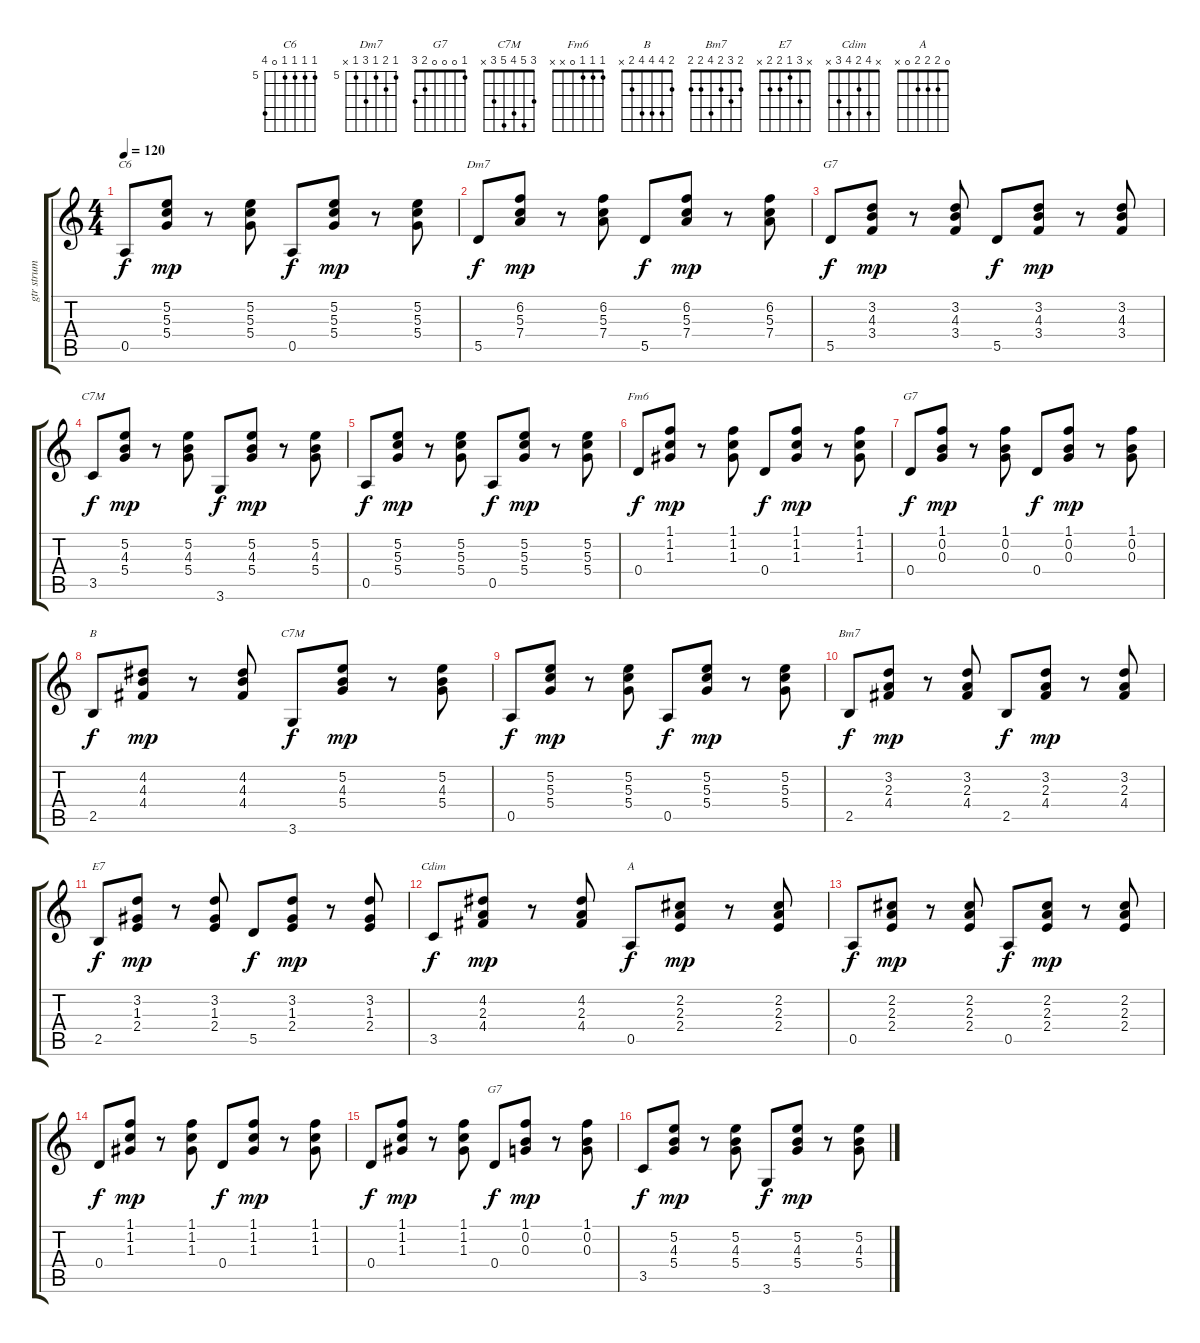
\track ("gtr strum" "gtr strum") {instrument acousticguitarnylon}
\staff {score tabs}
\tuning (E4 B3 G3 D3 A2 E2) {hide}
\chord ("C6" 5 5 5 5 0 8) {firstfret 5}
\chord ("Dm7" 5 6 5 7 5 x) {firstfret 5}
\chord ("G7" 3 3 4 3 5 3) {firstfret 3}
\chord ("C7M" 3 5 4 5 3 3) {firstfret 2}
\chord ("Fm6" 1 1 1 0 x x)
\chord ("G7" 1 0 0 0 x x)
\chord ("B" 2 4 4 4 2 x)
\chord ("C7M" 3 5 4 5 3 x)
\chord ("Bm7" 2 3 2 4 2 2)
\chord ("E7" x 3 1 2 2 x)
\chord ("Cdim" x 4 2 4 3 x)
\chord ("A" 0 2 2 2 0 x)
\chord ("G7" 1 0 0 0 2 3)
\ts (4 4)
\tempo 120
\clef g2
\ks c
0.5.8{ch "C6" dy f} (5.2 5.3 5.4).8{dy mp} r.8 (5.2 5.3 5.4).8 0.5.8{dy f} (5.2 5.3 5.4).8{dy mp} r.8 (5.2 5.3 5.4).8 |
5.5.8{ch "Dm7" dy f} (6.2 5.3 7.4).8{dy mp} r.8 (6.2 5.3 7.4).8 5.5.8{dy f} (6.2 5.3 7.4).8{dy mp} r.8 (6.2 5.3 7.4).8 |
5.5.8{ch "G7" dy f} (3.2 4.3 3.4).8{dy mp} r.8 (3.2 4.3 3.4).8 5.5.8{dy f} (3.2 4.3 3.4).8{dy mp} r.8 (3.2 4.3 3.4).8 |
3.5.8{ch "C7M" dy f} (5.2 4.3 5.4).8{dy mp} r.8 (5.2 4.3 5.4).8 3.6.8{dy f} (5.2 4.3 5.4).8{dy mp} r.8 (5.2 4.3 5.4).8 |
0.5.8{dy f} (5.2 5.3 5.4).8{dy mp} r.8 (5.2 5.3 5.4).8 0.5.8{dy f} (5.2 5.3 5.4).8{dy mp} r.8 (5.2 5.3 5.4).8 |
0.4.8{ch "Fm6" dy f} (1.1 1.2 1.3).8{dy mp} r.8 (1.1 1.2 1.3).8 0.4.8{dy f} (1.1 1.2 1.3).8{dy mp} r.8 (1.1 1.2 1.3).8 |
0.4.8{ch "G7" dy f} (1.1 0.2 0.3).8{dy mp} r.8 (1.1 0.2 0.3).8 0.4.8{dy f} (1.1 0.2 0.3).8{dy mp} r.8 (1.1 0.2 0.3).8 |
2.5.8{ch "B" dy f} (4.2 4.3 4.4).8{dy mp} r.8 (4.2 4.3 4.4).8 3.6.8{ch "C7M" dy f} (5.2 4.3 5.4).8{dy mp} r.8 (5.2 4.3 5.4).8 |
0.5.8{dy f} (5.2 5.3 5.4).8{dy mp} r.8 (5.2 5.3 5.4).8 0.5.8{dy f} (5.2 5.3 5.4).8{dy mp} r.8 (5.2 5.3 5.4).8 |
2.5.8{ch "Bm7" dy f} (3.2 2.3 4.4).8{dy mp} r.8 (3.2 2.3 4.4).8 2.5.8{dy f} (3.2 2.3 4.4).8{dy mp} r.8 (3.2 2.3 4.4).8 |
2.5.8{ch "E7" dy f} (3.2 1.3 2.4).8{dy mp} r.8 (3.2 1.3 2.4).8 5.5.8{dy f} (3.2 1.3 2.4).8{dy mp} r.8 (3.2 1.3 2.4).8 |
3.5.8{ch "Cdim" dy f} (4.2 2.3 4.4).8{dy mp} r.8 (4.2 2.3 4.4).8 0.5.8{ch "A" dy f} (2.2 2.3 2.4).8{dy mp} r.8 (2.2 2.3 2.4).8 |
0.5.8{dy f} (2.2 2.3 2.4).8{dy mp} r.8 (2.2 2.3 2.4).8 0.5.8{dy f} (2.2 2.3 2.4).8{dy mp} r.8 (2.2 2.3 2.4).8 |
0.4.8{dy f} (1.1 1.2 1.3).8{dy mp} r.8 (1.1 1.2 1.3).8 0.4.8{dy f} (1.1 1.2 1.3).8{dy mp} r.8 (1.1 1.2 1.3).8 |
0.4.8{dy f} (1.1 1.2 1.3).8{dy mp} r.8 (1.1 1.2 1.3).8 0.4.8{ch "G7" dy f} (1.1 0.2 0.3).8{dy mp} r.8 (1.1 0.2 0.3).8 |
3.5.8{dy f} (5.2 4.3 5.4).8{dy mp} r.8 (5.2 4.3 5.4).8 3.6.8{dy f} (5.2 4.3 5.4).8{dy mp} r.8 (5.2 4.3 5.4).8
